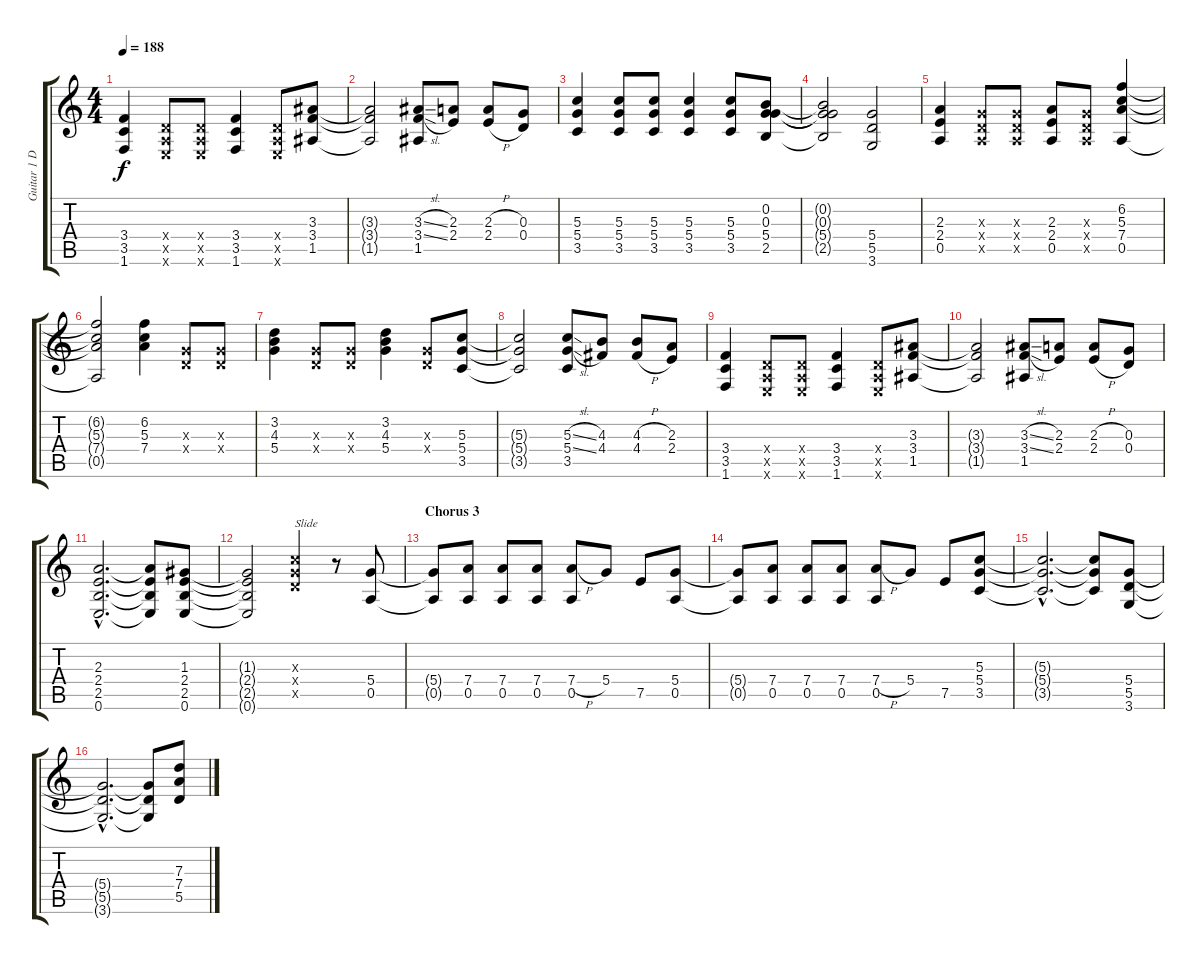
\track ("Guitar 1 Dave Murray" "Guitar 1 D") {instrument distortionguitar}
\staff {score tabs}
\tuning (E4 B3 G3 D3 A2 E2) {hide}
\ts (4 4)
\tempo 188
\clef g2
\ks c
(3.4 3.5 1.6).4{dy f} (0.4{x} 0.5{x} 0.6{x}).8 (0.4{x} 0.5{x} 0.6{x}).8 (3.4 3.5 1.6).4 (0.4{x} 0.5{x} 0.6{x}).8 (3.3 3.4 1.5).8 |
(3.3{t} 3.4{t} 1.5{t}).2 (3.3{sl} 3.4{sl} 1.5).8 (2.3 2.4).8 (2.3{h} 2.4{h}).8 (0.3 0.4).8 |
(5.3 5.4 3.5).4 (5.3 5.4 3.5).8 (5.3 5.4 3.5).8 (5.3 5.4 3.5).4 (5.3 5.4 3.5).8 (0.2 0.3 5.4 2.5).8 |
(0.2{t} 0.3{t} 5.4{t} 2.5{t}).2 (5.4 5.5 3.6).2 |
(2.3 2.4 0.5).4 (0.3{x} 0.4{x} 0.5{x}).8 (0.3{x} 0.4{x} 0.5{x}).8 (2.3 2.4 0.5).8 (0.3{x} 0.4{x} 0.5{x}).8 (6.2 5.3 7.4 0.5).4 |
(6.2{t} 5.3{t} 7.4{t} 0.5{t}).2 (6.2 5.3 7.4).4 (0.3{x} 0.4{x}).8 (0.3{x} 0.4{x}).8 |
(3.2 4.3 5.4).4 (0.3{x} 0.4{x}).8 (0.3{x} 0.4{x}).8 (3.2 4.3 5.4).4 (0.3{x} 0.4{x}).8 (5.3 5.4 3.5).8 |
(5.3{t} 5.4{t} 3.5{t}).2 (5.3{sl} 5.4{sl} 3.5).8 (4.3 4.4).8 (4.3{h} 4.4{h}).8 (2.3 2.4).8 |
(3.4 3.5 1.6).4 (0.4{x} 0.5{x} 0.6{x}).8 (0.4{x} 0.5{x} 0.6{x}).8 (3.4 3.5 1.6).4 (0.4{x} 0.5{x} 0.6{x}).8 (3.3 3.4 1.5).8 |
(3.3{t} 3.4{t} 1.5{t}).2 (3.3{sl} 3.4{sl} 1.5).8 (2.3 2.4).8 (2.3{h} 2.4{h}).8 (0.3 0.4).8 |
(2.3{hac} 2.4{hac} 2.5{hac} 0.6{hac}).2{d} (2.3{t} 2.4{t} 2.5{t} 0.6{t}).8 (1.3 2.4 2.5 0.6).8 |
(1.3{t} 2.4{t} 2.5{t} 0.6{t}).2 (5.3{x} 5.4{x} 5.5{x}).4{txt "Slide"} r.8 (5.4 0.5).8 |
\section ("" "Chorus 3")
(5.4{t} 0.5{t}).8 (7.4 0.5).8 (7.4 0.5).8 (7.4 0.5).8 (7.4{h} 0.5).8 5.4.8 7.5.8 (5.4 0.5).8 |
(5.4{t} 0.5{t}).8 (7.4 0.5).8 (7.4 0.5).8 (7.4 0.5).8 (7.4{h} 0.5).8 5.4.8 7.5.8 (5.3 5.4 3.5).8 |
(5.3{hac t} 5.4{hac t} 3.5{hac t}).2{d} (5.3{t} 5.4{t} 3.5{t}).8 (5.4 5.5 3.6).8 |
(5.4{hac t} 5.5{hac t} 3.6{hac t}).2{d} (5.4{t} 5.5{t} 3.6{t}).8 (7.3 7.4 5.5).8
